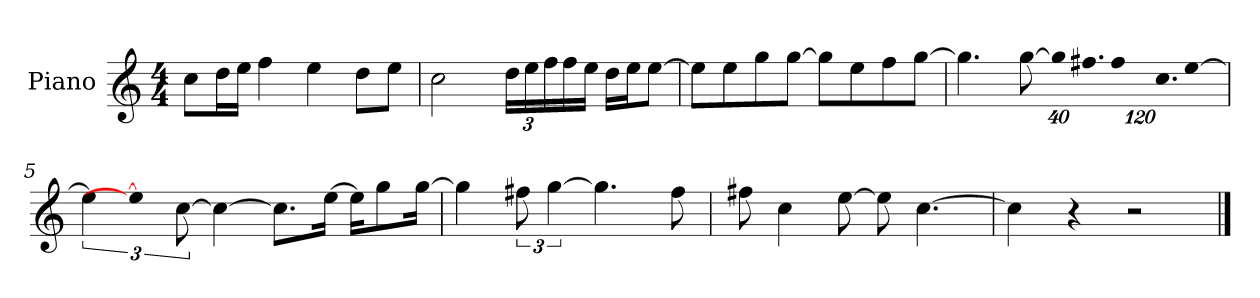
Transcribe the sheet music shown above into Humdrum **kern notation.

**kern
*part1
*staff1
*I"Piano
*I'P-no
*clefG2
*k[]
*M4/4
*MM90
=1
8cc\L
16dd\L
16ee\JJ
4ff\
4ee\
8dd\L
8ee\J
=2
2cc\
*Xbrackettup
24dd\LL
24ee\
24ff\
16ff\
16ee\JJ
16dd\LL
16ee\J
[8ee\J
=3
8ee\L]
8ee\
8gg\
[8gg\J
8gg\L]
8ee\
8ff\
[8gg\J
=4
4.gg\]
[8gg\
!LO:N:vis=32
640%23gg\KLL]
!LO:N:vis=16.
960%103ff#X\J
!LO:N:vis=8
960%137ff#\
!LO:N:vis=16.
960%103cc\L
[384%41ee\J
!!LO:LB:g=z
=5
*brackettup
6ee\]
1920ee\_
[12cc\
4cc\_
8.cc\L]
[16ee\Jk
16ee\KL]
8gg\
[16gg\Jk
=6
4gg\]
12ff#X\
[6gg\
4.gg\]
8ff#\
=7
8ff#X\
4cc\
[8ee\
8ee\]
[4.cc\
=8
4cc\]
4r
2r
==
*-
